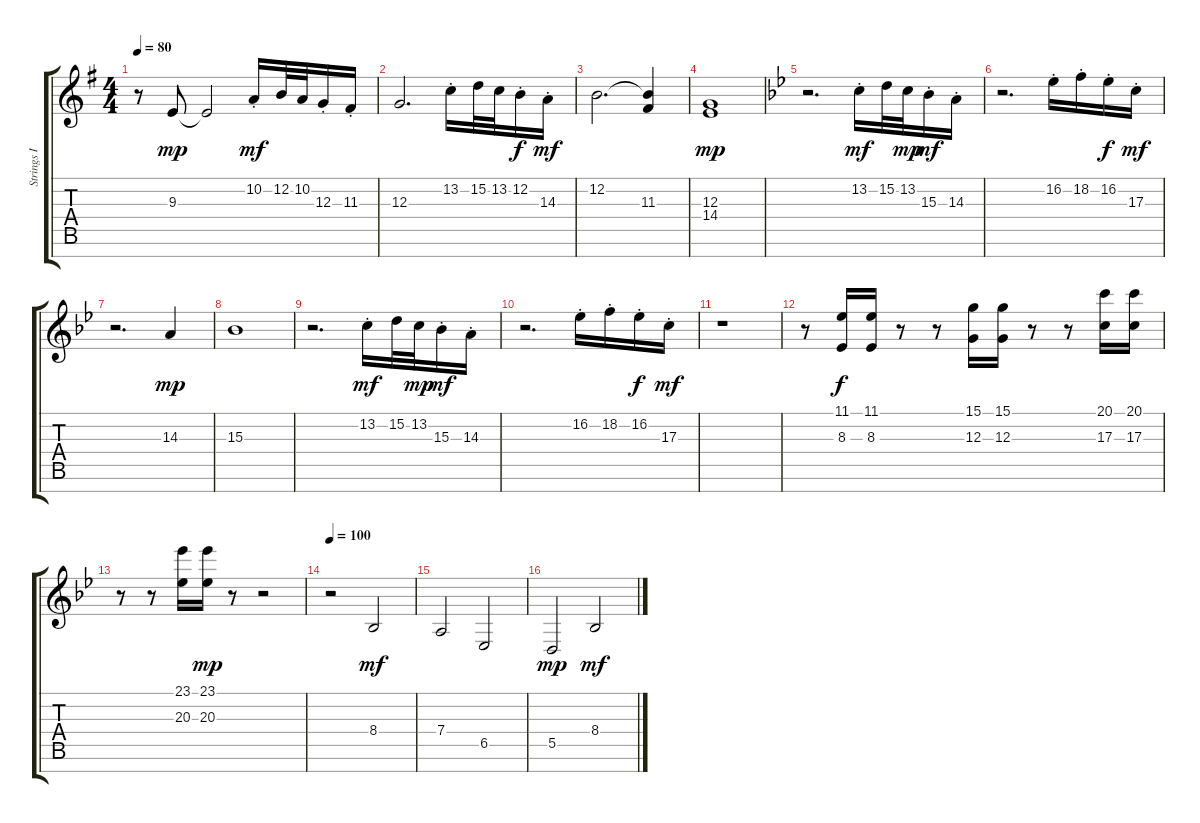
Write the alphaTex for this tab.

\track ("Strings I" "Strings I") {instrument stringensemble1}
\staff {score tabs}
\tuning (E4 B3 G3 D3 A2 E2 B1) {hide}
\ts (4 4)
\tempo 80
\clef g2
\ks eminor
r.8{dy mf} 9.3.8{dy mp} 9.3{t}.2 10.2{st}.16{dy mf} 12.2.32 10.2.32 12.3{st}.16 11.3{st}.16 |
12.3.2{d} 13.2{st}.16 15.2.32 13.2.32 12.2{st}.16{dy f} 14.3{st}.16{dy mf} |
12.2.2{d} (12.2{t} 11.3).4 |
(12.3 14.4).1{dy mp} |
\ks gminor
r.2{d} 13.2{st}.16{dy mf} 15.2.32 13.2.32{dy mp} 15.3{st}.16{dy mf} 14.3{st}.16 |
r.2{d} 16.2{st}.16 18.2{st}.16 16.2{st}.16{dy f} 17.3{st}.16{dy mf} |
r.2{d} 14.3.4{dy mp instrument stringensemble2} |
15.3.1 |
r.2{d} 13.2{st}.16{dy mf instrument stringensemble1} 15.2.32 13.2.32{dy mp} 15.3{st}.16{dy mf} 14.3{st}.16 |
r.2{d} 16.2{st}.16 18.2{st}.16 16.2{st}.16{dy f} 17.3{st}.16{dy mf} |
r.1 |
r.8 (11.1 8.3).16{dy f} (11.1 8.3).16 r.8 r.8 (15.1 12.3).16 (15.1 12.3).16 r.8 r.8 (20.1 17.3).16 (20.1 17.3).16 |
r.8 r.8 (23.1 20.3).16 (23.1 20.3).16{dy mp} r.8 r.2 |
\tempo 100
r.2 8.4.2{dy mf} |
7.4.2 6.5.2 |
5.5.2{dy mp} 8.4.2{dy mf}
